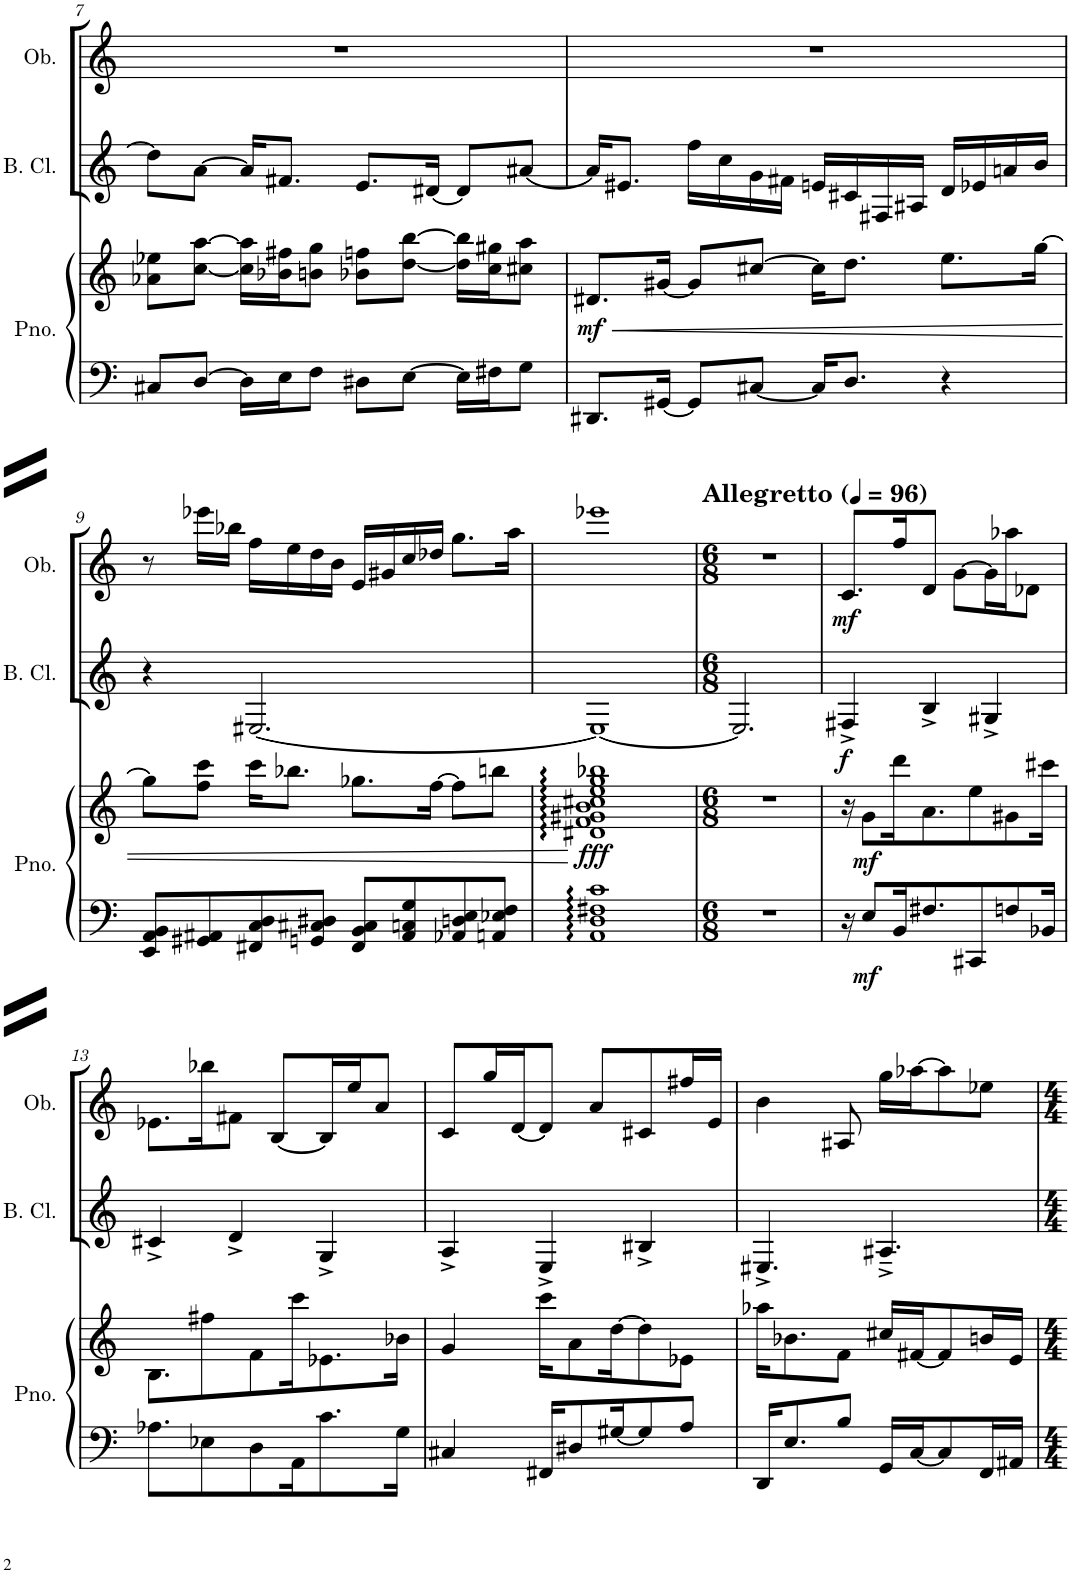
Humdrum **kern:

**kern	**kern	**dynam	**kern	**dynam	**kern	**dynam
*part3	*part3	*part3	*part2	*part2	*part1	*part1
*staff4	*staff3	*staff3/4	*staff2	*staff2	*staff1	*staff1
*I"Piano	*	*	*I"Bass Clarinet	*	*I"Oboe	*
*I'Pno.	*	*	*I'B. Cl.	*	*I'Ob.	*
!!LO:PB:g=z
*clefF4	*clefG2	*	*clefG2	*	*clefG2	*
*	*	*	*Trd8c14	*	*	*
*k[]	*k[]	*	*k[]	*	*k[]	*
*M4/4	*M4/4	*	*M4/4	*	*M4/4	*
=7	=7	=7	=7	=7	=7	=7
8C#X/L	8a-X\ 8ee-X\L	.	8dd\L]	.	1r	.
[8D/J	[8cc\ [8aa\J	.	[8a\J	.	.	.
16D\LL]	16cc\] 16aa\]LL	.	16a/KL]	.	.	.
16E\J	16b-X\ 16ff#X\J	.	8.f#X/J	.	.	.
8F\J	8bn\ 8gg\J	.	.	.	.	.
8D#X\L	8b-X\ 8ffn\L	.	8.e/L	.	.	.
[8E\J	[8dd\ [8bb\J	.	.	.	.	.
.	.	.	[16d#X/Jk	.	.	.
16E\LL]	16dd\] 16bb\]LL	.	8d#/L]	.	.	.
16F#X\J	16cc\ 16gg#X\J	.	.	.	.	.
8G\J	8cc#X\ 8aa\J	.	[8a#X/J	.	.	.
=8	=8	=8	=8	=8	=8	=8
!	!	!LO:HP:b	!	!	!	!
!	!	!LO:DY:n=1:b	!	!	!	!
8.DD#X/L	8.d#X/L	< mf	16a#/KL]	.	1r	.
.	.	.	8.e#X/J	.	.	.
[16GG#X/Jk	[16g#X/Jk	.	.	.	.	.
8GG#/L]	8g#/L]	.	16ff\LL	.	.	.
.	.	.	16cc\	.	.	.
[8C#X/J	[8cc#X/J	.	16g\	.	.	.
.	.	.	16f#X\JJ	.	.	.
16C#/KL]	16cc#\KL]	.	16en/LL	.	.	.
8.D/J	8.dd\J	.	16c#X/	.	.	.
.	.	.	16F#X/	.	.	.
.	.	.	16A#X/JJ	.	.	.
4r	8.ee\L	.	16d/LL	.	.	.
.	.	.	16e-X/	.	.	.
.	.	.	16an/	.	.	.
.	[16gg\Jk	.	16b/JJ	.	.	.
!!LO:LB:g=z
=9	=9	=9	=9	=9	=9	=9
8EE/ 8AA/ 8BB/L	8gg\L]	.	4r	.	8r	.
8GG#X/ 8AA#X/	8ff\ 8ccc\J	.	.	.	16eee-X\LL	.
.	.	.	.	.	16bb-X\JJ	.
8FF#X/ 8C/ 8D/	16ccc\KL	.	[2.E#X/	.	16ff\LL	.
.	8.bb-X\J	.	.	.	16ee\	.
8GGn/ 8C#X/ 8D#X/J	.	.	.	.	16dd\	.
.	.	.	.	.	16b\JJ	.
8FF#/ 8BB/ 8C#/L	8.gg-X\L	.	.	.	16e/LL	.
.	.	.	.	.	16g#X/	.
8AA#/ 8Cn/ 8G/	.	.	.	.	16cc/	.
.	[16ff\Jk	.	.	.	16dd-X/JJ	.
8AA-X/ 8Dn/ 8E/	8ff\L]	.	.	.	8.gg\L	.
8AAn/ 8E-X/ 8F/J	8bbn\J	.	.	.	.	.
.	.	.	.	.	16aa\Jk	.
.	.	[	.	.	.	.
=10	=10	=10	=10	=10	=10	=10
!	!	!LO:DY:b	!	!	!	!
1AA 1D 1F#X 1c	1d#X 1f 1g#X 1b 1cc#X 1ee 1gg 1bb-X	fff	1E#_	.	1eee-X	.
=11	=11	=11	=11	=11	=11	=11
*M6/8	*M6/8	*	*M6/8	*	*M6/8	*
*	*	*	*	*	*MM96	*
!	!	!	!	!	!LO:TX:a:B:t=Allegretto	!
2.r	2.r	.	2.E#/]	.	2.r	.
=12	=12	=12	=12	=12	=12	=12
!	!	!	!	!LO:DY:b	!	!LO:DY:b
16r	16r	.	4F#X^/	f	8.c/L	mf
!	!	!LO:DY:b=2	!	!	!	!
!	!	!LO:DY:n=1:b	!	!	!	!
8E/L	8g\L	mf mf	.	.	.	.
16BB/K	16ddd\K	.	.	.	16ff/K	.
8.F#X/	8.a\	.	4B^/	.	8d/J	.
.	.	.	.	.	[8g\L	.
8CC#X/	8ee\	.	.	.	.	.
.	.	.	4G#X^/	.	16g\L]	.
8Fn/	8g#X\	.	.	.	16aa-X\J	.
.	.	.	.	.	8d-X\J	.
16BB-X/Jk	16ccc#X\Jk	.	.	.	.	.
!!LO:LB:g=z
=13	=13	=13	=13	=13	=13	=13
8.A-X\L	8.B\L	.	4c#X^/	.	8.e-X\L	.
8E-X\	8ff#X\	.	.	.	16bb-X\K	.
.	.	.	4d^/	.	8f#X\J	.
8D\	8f\	.	.	.	.	.
.	.	.	.	.	[8B/L	.
16AA\K	16ccc\K	.	.	.	.	.
8.c\	8.e-X\	.	4G^/	.	16B/L]	.
.	.	.	.	.	16ee/J	.
.	.	.	.	.	8a/J	.
16G\Jk	16b-X\Jk	.	.	.	.	.
=14	=14	=14	=14	=14	=14	=14
4C#X/	4g/	.	4A^/	.	8c/L	.
.	.	.	.	.	16gg/L	.
.	.	.	.	.	[16d/J	.
16FF#X/KL	16ccc\KL	.	4E^/	.	8d/J]	.
8D#X/	8a\	.	.	.	.	.
.	.	.	.	.	8a/L	.
[16G#X/K	[16dd\K	.	.	.	.	.
8G#/]	8dd\]	.	4B#X^/	.	8c#X/	.
8A/J	8e-X\J	.	.	.	16ff#X/L	.
.	.	.	.	.	16e/JJ	.
=15	=15	=15	=15	=15	=15	=15
16DD/KL	16aa-X\KL	.	4.E#X^/	.	4b\	.
8.E/	8.b-X\	.	.	.	.	.
8B/J	8f\J	.	.	.	8A#X/	.
16GG/LL	16cc#X/LL	.	4.A#X~^/	.	16gg\LL	.
[16C/J	[16f#X/J	.	.	.	[16aa-X\J	.
8C/]	8f#/]	.	.	.	8aa-\]	.
16FF/L	16bn/L	.	.	.	8ee-X\J	.
16AA#X/JJ	16e/JJ	.	.	.	.	.
=	=	=	=	=	=	=
*-	*-	*-	*-	*-	*-	*-
